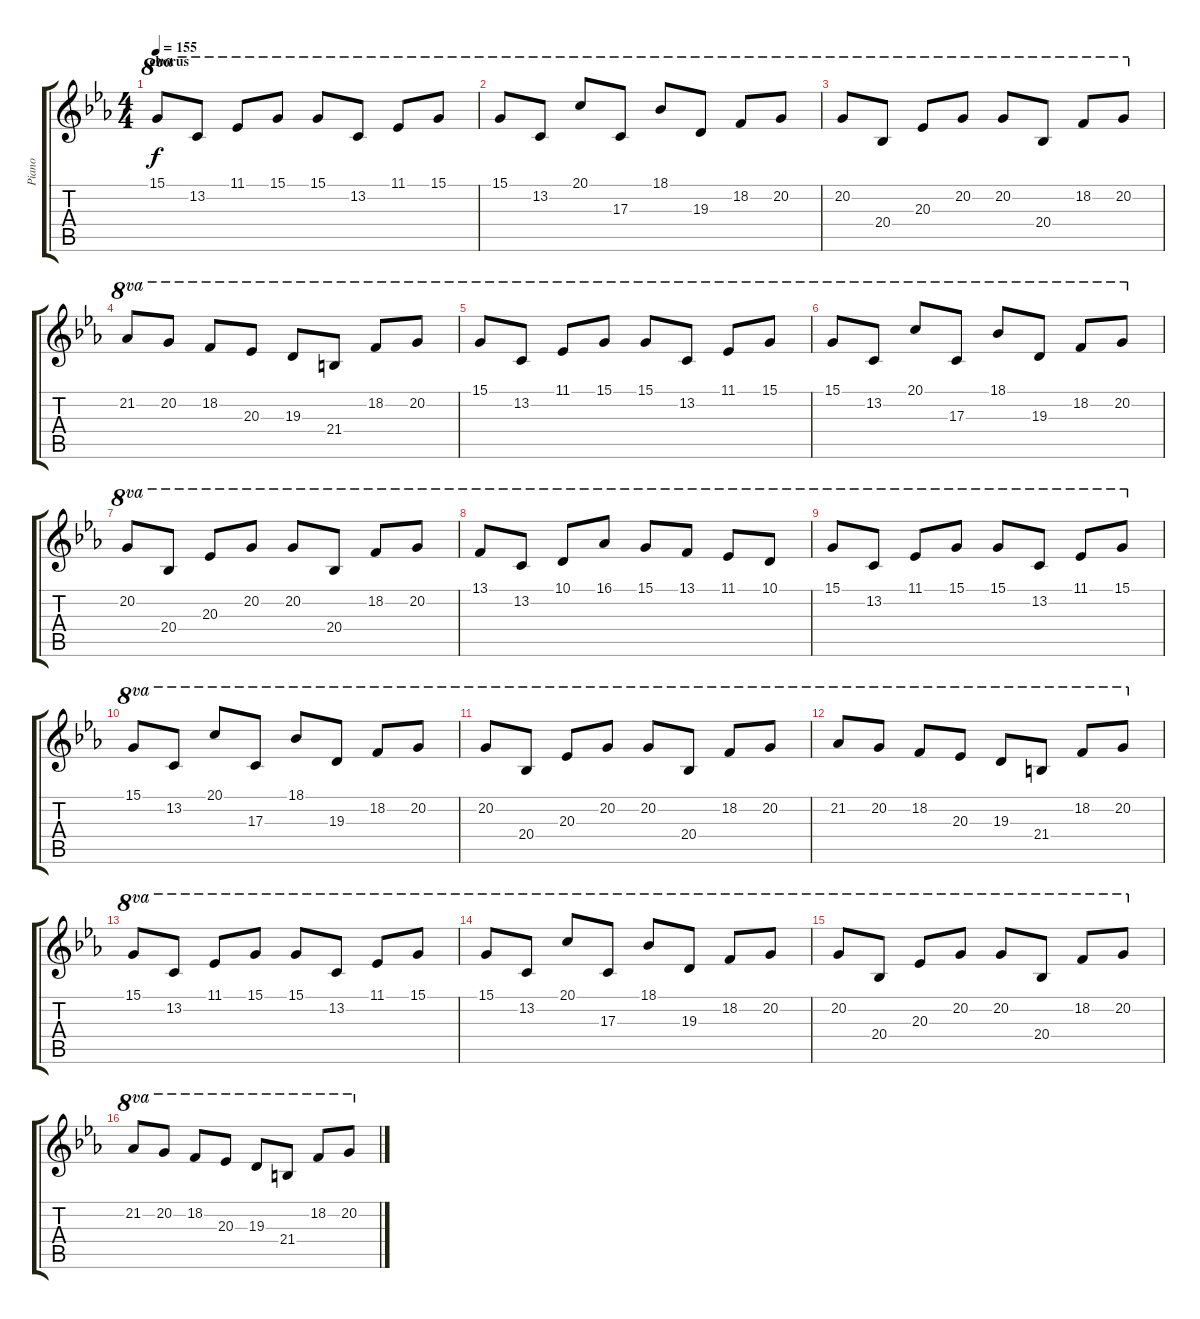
\track ("Piano" "Piano") {instrument electricgrandpiano}
\staff {score tabs}
\tuning (E4 B3 G3 D3 A2 E2) {hide}
\ts (4 4)
\section ("" "chorus")
\tempo 155
\clef g2
\ks cminor
15.1.8{ot 8va dy f} 13.2.8{ot 8va} 11.1.8{ot 8va} 15.1.8{ot 8va} 15.1.8{ot 8va} 13.2.8{ot 8va} 11.1.8{ot 8va} 15.1.8{ot 8va} |
15.1.8{ot 8va} 13.2.8{ot 8va} 20.1.8{ot 8va} 17.3.8{ot 8va} 18.1.8{ot 8va} 19.3.8{ot 8va} 18.2.8{ot 8va} 20.2.8{ot 8va} |
20.2.8{ot 8va} 20.4.8{ot 8va} 20.3.8{ot 8va} 20.2.8{ot 8va} 20.2.8{ot 8va} 20.4.8{ot 8va} 18.2.8{ot 8va} 20.2.8{ot 8va} |
21.2.8{ot 8va} 20.2.8{ot 8va} 18.2.8{ot 8va} 20.3.8{ot 8va} 19.3.8{ot 8va} 21.4.8{ot 8va} 18.2.8{ot 8va} 20.2.8{ot 8va} |
15.1.8{ot 8va} 13.2.8{ot 8va} 11.1.8{ot 8va} 15.1.8{ot 8va} 15.1.8{ot 8va} 13.2.8{ot 8va} 11.1.8{ot 8va} 15.1.8{ot 8va} |
15.1.8{ot 8va} 13.2.8{ot 8va} 20.1.8{ot 8va} 17.3.8{ot 8va} 18.1.8{ot 8va} 19.3.8{ot 8va} 18.2.8{ot 8va} 20.2.8{ot 8va} |
20.2.8{ot 8va} 20.4.8{ot 8va} 20.3.8{ot 8va} 20.2.8{ot 8va} 20.2.8{ot 8va} 20.4.8{ot 8va} 18.2.8{ot 8va} 20.2.8{ot 8va} |
13.1.8{ot 8va} 13.2.8{ot 8va} 10.1.8{ot 8va} 16.1.8{ot 8va} 15.1.8{ot 8va} 13.1.8{ot 8va} 11.1.8{ot 8va} 10.1.8{ot 8va} |
15.1.8{ot 8va} 13.2.8{ot 8va} 11.1.8{ot 8va} 15.1.8{ot 8va} 15.1.8{ot 8va} 13.2.8{ot 8va} 11.1.8{ot 8va} 15.1.8{ot 8va} |
15.1.8{ot 8va} 13.2.8{ot 8va} 20.1.8{ot 8va} 17.3.8{ot 8va} 18.1.8{ot 8va} 19.3.8{ot 8va} 18.2.8{ot 8va} 20.2.8{ot 8va} |
20.2.8{ot 8va} 20.4.8{ot 8va} 20.3.8{ot 8va} 20.2.8{ot 8va} 20.2.8{ot 8va} 20.4.8{ot 8va} 18.2.8{ot 8va} 20.2.8{ot 8va} |
21.2.8{ot 8va} 20.2.8{ot 8va} 18.2.8{ot 8va} 20.3.8{ot 8va} 19.3.8{ot 8va} 21.4.8{ot 8va} 18.2.8{ot 8va} 20.2.8{ot 8va} |
15.1.8{ot 8va} 13.2.8{ot 8va} 11.1.8{ot 8va} 15.1.8{ot 8va} 15.1.8{ot 8va} 13.2.8{ot 8va} 11.1.8{ot 8va} 15.1.8{ot 8va} |
15.1.8{ot 8va} 13.2.8{ot 8va} 20.1.8{ot 8va} 17.3.8{ot 8va} 18.1.8{ot 8va} 19.3.8{ot 8va} 18.2.8{ot 8va} 20.2.8{ot 8va} |
20.2.8{ot 8va} 20.4.8{ot 8va} 20.3.8{ot 8va} 20.2.8{ot 8va} 20.2.8{ot 8va} 20.4.8{ot 8va} 18.2.8{ot 8va} 20.2.8{ot 8va} |
21.2.8{ot 8va} 20.2.8{ot 8va} 18.2.8{ot 8va} 20.3.8{ot 8va} 19.3.8{ot 8va} 21.4.8{ot 8va} 18.2.8{ot 8va} 20.2.8{ot 8va}
